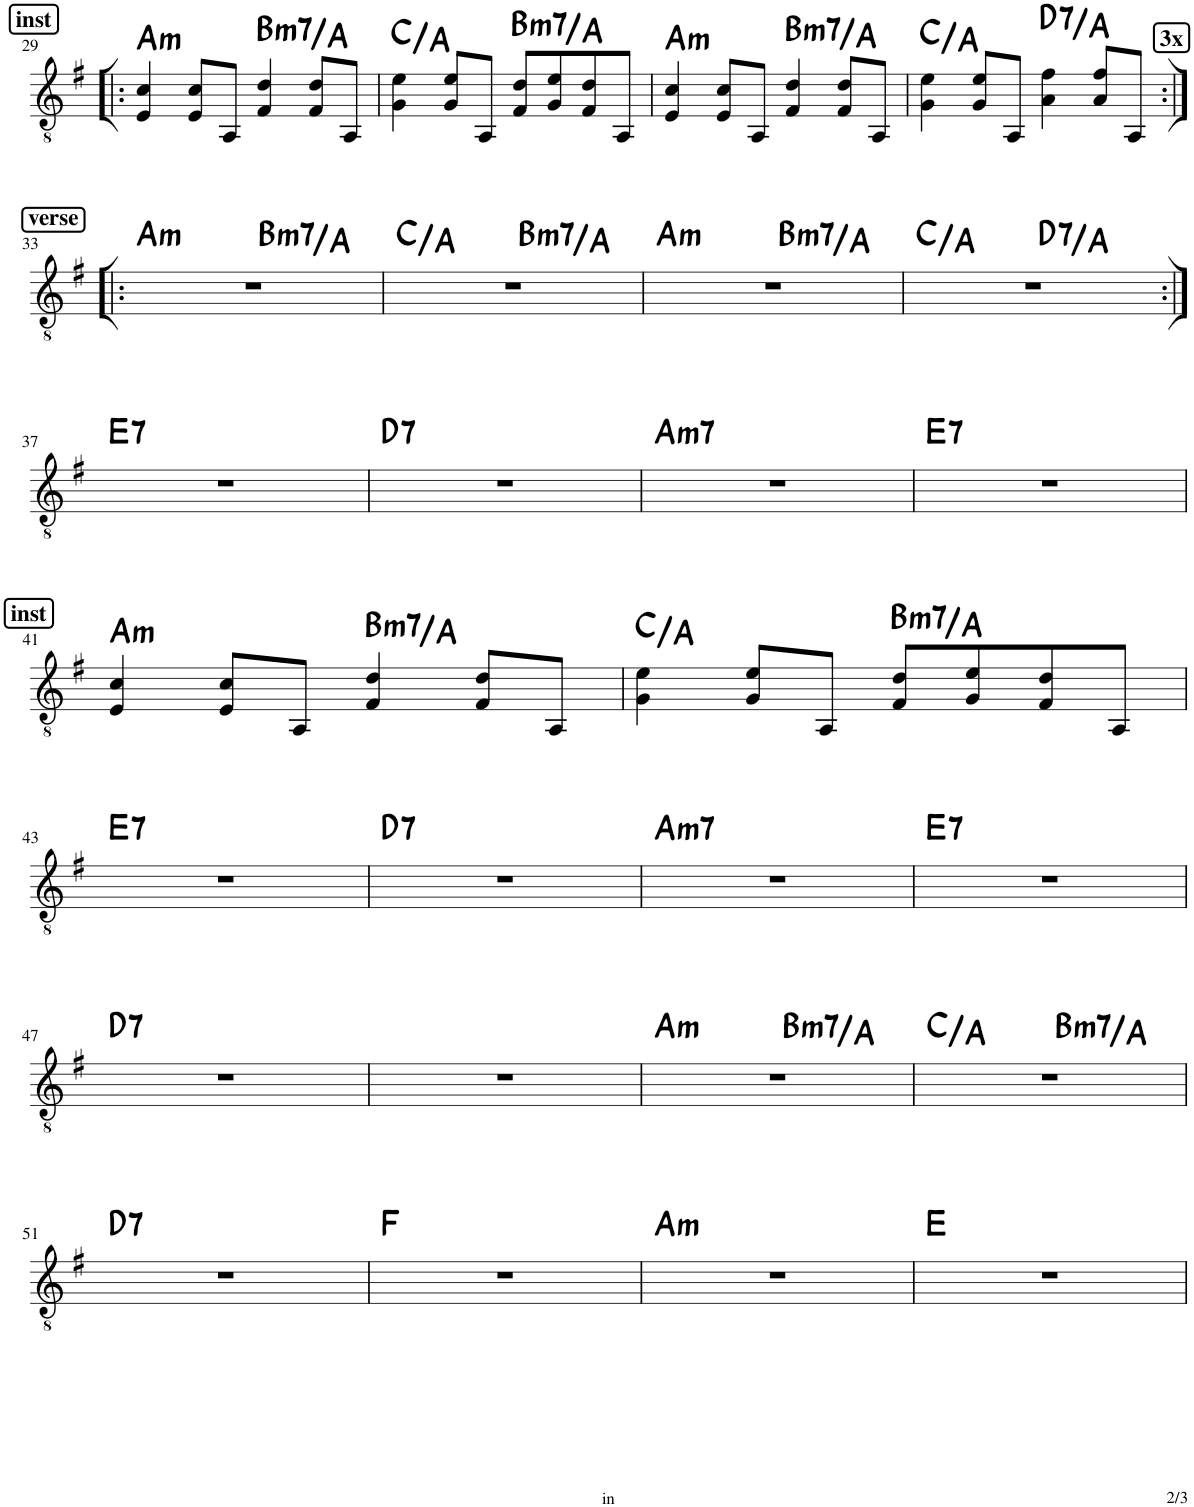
**kern	**harte
*part1	*part1
*staff1	*
*I"Classical Guitar	*
*I'Guit.	*
!!LO:PB:g=z
*clefGv2	*
*k[f#]	*
*M4/4	*
!!LO:REH:place=s1:a:B:cj:fs=11:t=inst
=29!|:	=29!|:
!	!LO:H:kt=m
4E/ 4c/	A:min
8E/ 8c/L	.
8AA/J	.
!	!LO:H:kt=m7
4F#/ 4d/	B:min7/b7
8F#/ 8d/L	.
8AA/J	.
=30	=30
4G\ 4e\	C:maj/6
8G/ 8e/L	.
8AA/J	.
!	!LO:H:kt=m7
8F#/ 8d/L	B:min7/b7
8G/ 8e/	.
8F#/ 8d/	.
8AA/J	.
=31	=31
!	!LO:H:kt=m
4E/ 4c/	A:min
8E/ 8c/L	.
8AA/J	.
!	!LO:H:kt=m7
4F#/ 4d/	B:min7/b7
8F#/ 8d/L	.
8AA/J	.
!!LO:REH:place=s1:a:B:cj:fs=11:t=3x:qo=3.5
=32	=32
4G\ 4e\	C:maj/6
8G/ 8e/L	.
8AA/J	.
!	!LO:H:kt=7
4A\ 4f#\	D:7/5
8A/ 8f#/L	.
8AA/J	.
!!LO:LB:g=z
!!LO:REH:place=s1:a:B:cj:fs=11:t=verse
=33:|!|:	=33:|!|:
!	!LO:H:kt=m
*^	*
1r	2ryy	A:min
!	!	!LO:H:kt=m7
.	2ryy	B:min7/b7
=34	=34	=34
1r	2ryy	C:maj/6
!	!	!LO:H:kt=m7
.	2ryy	B:min7/b7
=35	=35	=35
!	!	!LO:H:kt=m
1r	2ryy	A:min
!	!	!LO:H:kt=m7
.	2ryy	B:min7/b7
=36	=36	=36
1r	2ryy	C:maj/6
!	!	!LO:H:kt=7
.	2ryy	D:7/5
!!LO:LB:g=z	!!
=37:|!	=37:|!	=37:|!
!	!	!LO:H:kt=7
*v	*v	*
1r	E:7
=38	=38
!	!LO:H:kt=7
1r	D:7
=39	=39
!	!LO:H:kt=m7
1r	A:min7
=40	=40
!	!LO:H:kt=7
1r	E:7
!!LO:LB:g=z
!!LO:REH:place=s1:a:B:cj:fs=11:t=inst
=41	=41
!	!LO:H:kt=m
4E/ 4c/	A:min
8E/ 8c/L	.
8AA/J	.
!	!LO:H:kt=m7
4F#/ 4d/	B:min7/b7
8F#/ 8d/L	.
8AA/J	.
=42	=42
4G\ 4e\	C:maj/6
8G/ 8e/L	.
8AA/J	.
!	!LO:H:kt=m7
8F#/ 8d/L	B:min7/b7
8G/ 8e/	.
8F#/ 8d/	.
8AA/J	.
!!LO:LB:g=z
=43	=43
!	!LO:H:kt=7
1r	E:7
=44	=44
!	!LO:H:kt=7
1r	D:7
=45	=45
!	!LO:H:kt=m7
1r	A:min7
=46	=46
!	!LO:H:kt=7
1r	E:7
!!LO:LB:g=z
=47	=47
!	!LO:H:kt=7
1r	D:7
=48	=48
1r	.
=49	=49
!	!LO:H:kt=m
*^	*
1r	2ryy	A:min
!	!	!LO:H:kt=m7
.	2ryy	B:min7/b7
=50	=50	=50
1r	2ryy	C:maj/6
!	!	!LO:H:kt=m7
.	2ryy	B:min7/b7
!!LO:LB:g=z	!!
=51	=51	=51
!	!	!LO:H:kt=7
*v	*v	*
1r	D:7
=52	=52
1r	F:maj
=53	=53
!	!LO:H:kt=m
1r	A:min
=54	=54
1r	E:maj
=	=
*-	*-
